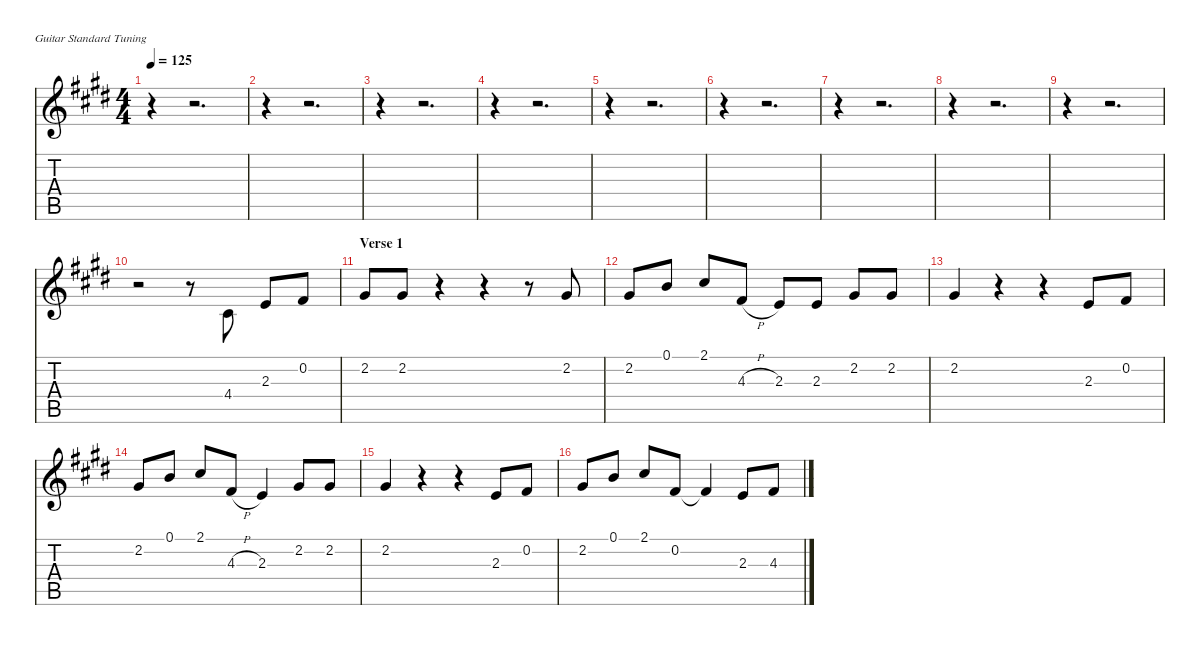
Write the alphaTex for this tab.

\defaultSystemsLayout 4
\hideDynamics
\bracketExtendMode nobrackets
\singleTrackTrackNamePolicy hidden
\multiTrackTrackNamePolicy hidden
\otherSystemsTrackNameOrientation horizontal
\track ("Vocal" "eh.") {instrument englishhorn}
\staff {score tabs}
\tuning (E4 B3 G3 D3 A2 E2)
\displaytranspose 7
\ts (4 4)
\tempo 125
\clef g2
\ks e
r.4{dy f instrument englishhorn beam Down} r.2{d beam Down} |
r.4{beam Down} r.2{d beam Down} |
r.4{beam Down} r.2{d beam Down} |
r.4{beam Down} r.2{d beam Down} |
r.4{beam Down} r.2{d beam Down} |
r.4{beam Down} r.2{d beam Down} |
r.4{beam Down} r.2{d beam Down} |
r.4{beam Down} r.2{d beam Down} |
r.4{beam Down} r.2{d beam Down} |
r.2{beam Down} r.8{beam Down} 4.4{acc #}.8{beam Up} 2.3{acc forcenatural}.8{beam Up} 0.2{acc #}.8{beam Up} |
\section ("" "Verse 1")
2.2{acc #}.8{beam Up} 2.2{acc #}.8{beam Up} r.4{beam Up} r.4{beam Up} r.8{beam Up} 2.2{acc #}.8{beam Up} |
2.2{acc #}.8{beam Up} 0.1{acc forcenatural}.8{beam Up} 2.1{acc #}.8{beam Up} 4.3{h acc #}.8{beam Up} 2.3{acc forcenatural}.8{beam Up} 2.3{acc forcenatural}.8{beam Up} 2.2{acc #}.8{beam Up} 2.2{acc #}.8{beam Up} |
2.2{acc #}.4{beam Up} r.4{beam Up} r.4{beam Up} 2.3{acc forcenatural}.8{beam Up} 0.2{acc #}.8{beam Up} |
2.2{acc #}.8{beam Up} 0.1{acc forcenatural}.8{beam Up} 2.1{acc #}.8{beam Up} 4.3{h acc #}.8{beam Up} 2.3{acc forcenatural}.4{beam Up} 2.2{acc #}.8{beam Up} 2.2{acc #}.8{beam Up} |
2.2{acc #}.4{beam Up} r.4{beam Up} r.4{beam Up} 2.3{acc forcenatural}.8{beam Up} 0.2{acc #}.8{beam Up} |
2.2{acc #}.8{beam Up} 0.1{acc forcenatural}.8{beam Up} 2.1{acc #}.8{beam Up} 0.2{acc #}.8{beam Up} 0.2{t acc #}.4{beam Up} 2.3{acc forcenatural}.8{beam Up} 4.3{h acc #}.8{beam Up}
